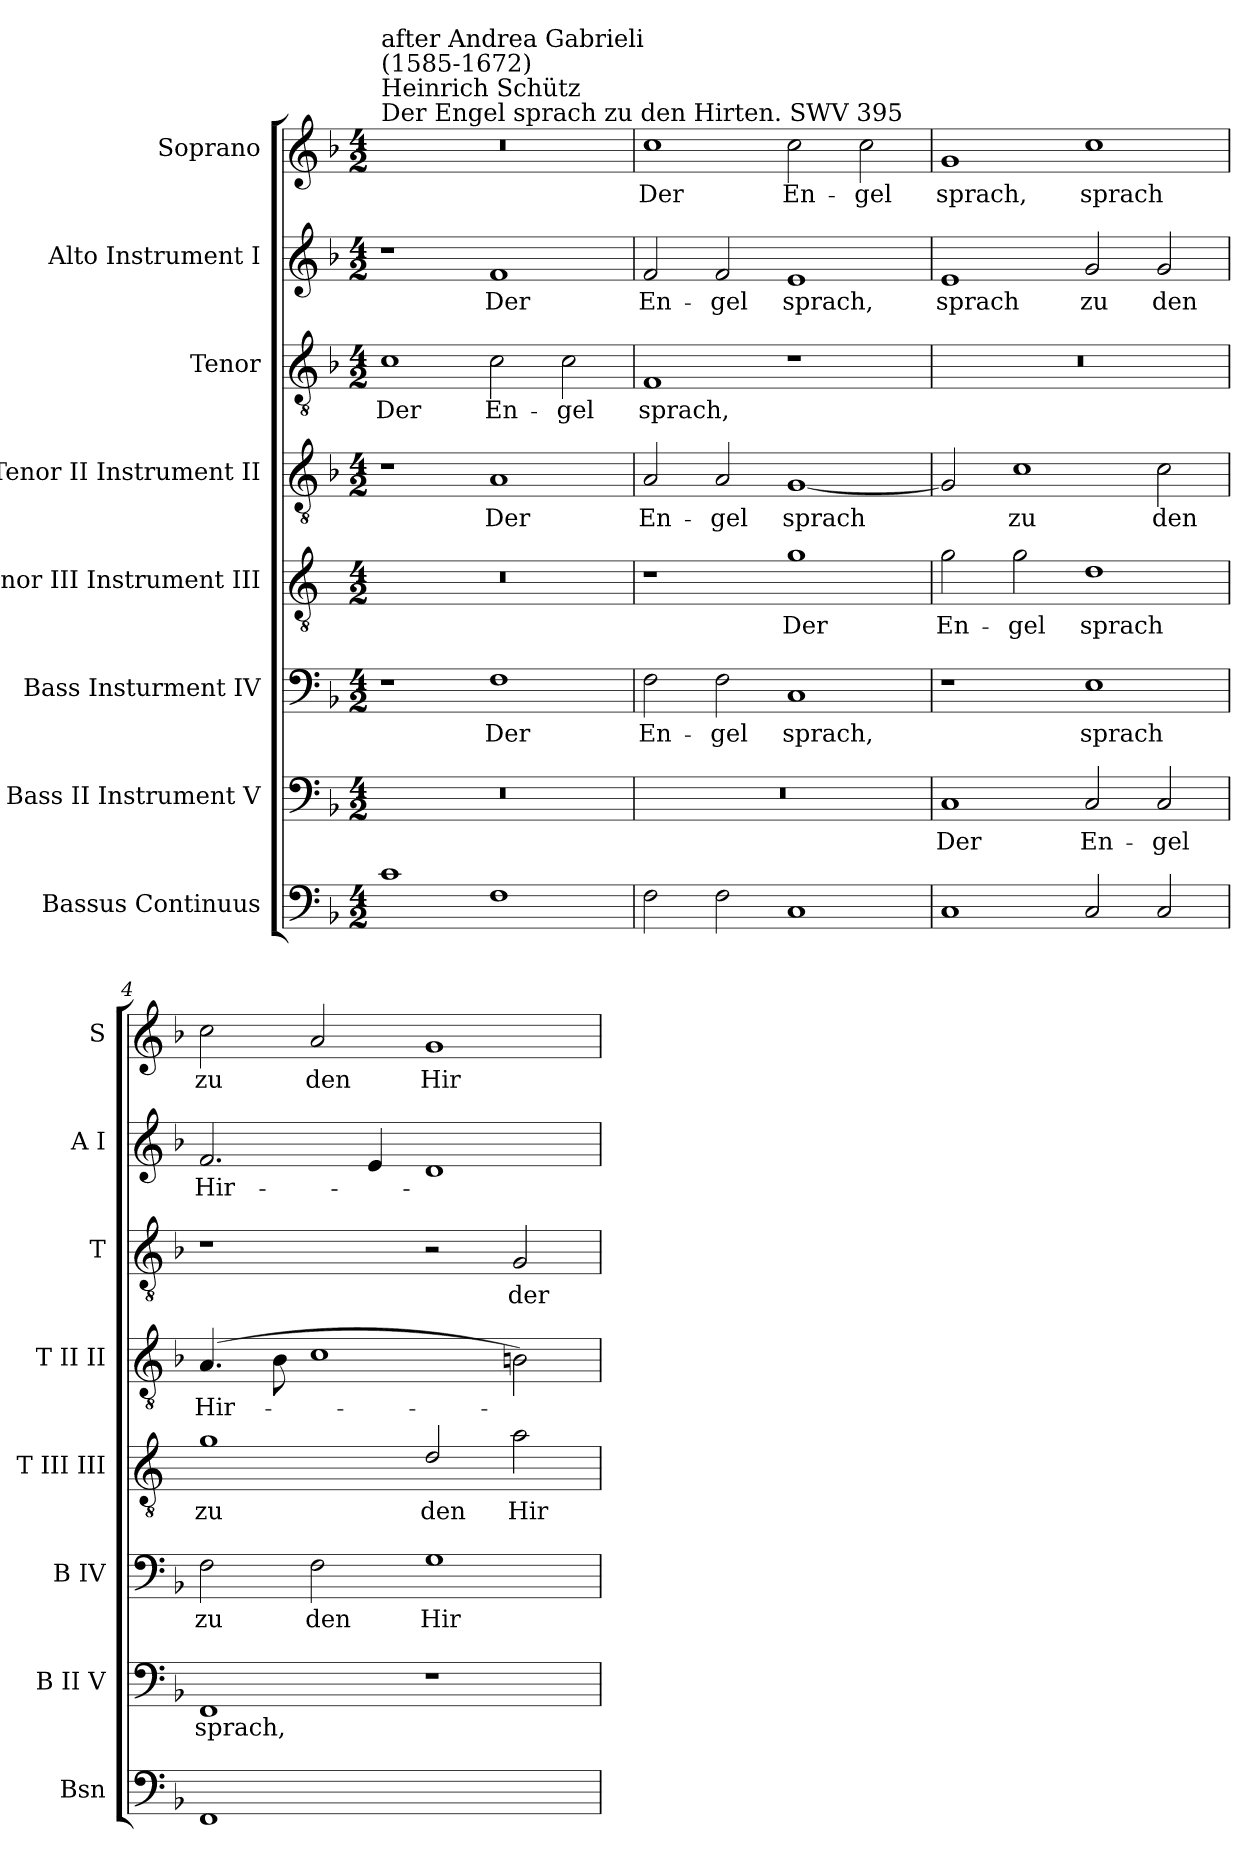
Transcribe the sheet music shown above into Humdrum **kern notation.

**kern	**text	**kern	**text	**kern	**text	**kern	**text	**kern	**text	**kern	**text	**kern	**text	**kern	**text
*part8	*part8	*part7	*part7	*part6	*part6	*part5	*part5	*part4	*part4	*part3	*part3	*part2	*part2	*part1	*part1
*staff8	*staff8	*staff7	*staff7	*staff6	*staff6	*staff5	*staff5	*staff4	*staff4	*staff3	*staff3	*staff2	*staff2	*staff1	*staff1
*I"Bassus Continuus	*	*I"Bass II Instrument V	*	*I"Bass Insturment IV	*	*I"Tenor III Instrument III	*	*I"Tenor II Instrument II	*	*I"Tenor	*	*I"Alto Instrument I	*	*I"Soprano	*
*I'Bsn	*	*I'B II V	*	*I'B IV	*	*I'T III III	*	*I'T II II	*	*I'T	*	*I'A I	*	*I'S	*
*clefF4	*	*clefF4	*	*clefF4	*	*clefGv2	*	*clefGv2	*	*clefGv2	*	*clefG2	*	*clefG2	*
*	*	*	*	*	*	*ITrd4c7	*	*	*	*	*	*	*	*	*
*k[b-]	*	*k[b-]	*	*k[b-]	*	*k[b-]	*	*k[b-]	*	*k[b-]	*	*k[b-]	*	*k[b-]	*
*F:	*	*F:	*	*F:	*	*F:	*	*F:	*	*F:	*	*F:	*	*F:	*
*M4/2	*	*M4/2	*	*M4/2	*	*M4/2	*	*M4/2	*	*M4/2	*	*M4/2	*	*M4/2	*
*MM140	*	*MM140	*	*MM140	*	*MM140	*	*MM140	*	*MM140	*	*MM140	*	*MM140	*
=1	=1	=1	=1	=1	=1	=1	=1	=1	=1	=1	=1	=1	=1	=1	=1
!	!	!	!	!	!	!	!	!	!	!	!	!	!	!LO:TX:a:t=Der Engel sprach zu den Hirten. SWV 395	!
!	!	!	!	!	!	!	!	!	!	!	!	!	!	!LO:TX:a:t=Heinrich Schütz	!
!	!	!	!	!	!	!	!	!	!	!	!	!	!	!LO:TX:a:t=(1585-1672)	!
!	!	!	!	!	!	!	!	!	!	!	!	!	!	!LO:TX:a:t=after Andrea Gabrieli	!
!	!	!	!	!	!	!	!	!	!	!	!LO:LY:b	!	!	!	!
1c	.	0r	.	1r	.	0r	.	1r	.	1c	Der	1r	.	0r	.
!	!	!	!	!	!LO:LY:b	!	!	!	!LO:LY:b	!	!LO:LY:b	!	!LO:LY:b	!	!
1F	.	.	.	1F	Der	.	.	1A	Der	2c\	En-	1f	Der	.	.
!	!	!	!	!	!	!	!	!	!	!	!LO:LY:b	!	!	!	!
.	.	.	.	.	.	.	.	.	.	2c\	-gel	.	.	.	.
=2	=2	=2	=2	=2	=2	=2	=2	=2	=2	=2	=2	=2	=2	=2	=2
!	!	!	!	!	!LO:LY:b	!	!	!	!LO:LY:b	!	!LO:LY:b	!	!LO:LY:b	!	!LO:LY:b
2F\	.	0r	.	2F\	En-	1r	.	2A/	En-	1F	sprach,	2f/	En-	1cc	Der
!	!	!	!	!	!LO:LY:b	!	!	!	!LO:LY:b	!	!	!	!LO:LY:b	!	!
2F\	.	.	.	2F\	-gel	.	.	2A/	-gel	.	.	2f/	-gel	.	.
!	!	!	!	!	!LO:LY:b	!	!LO:LY:b	!	!LO:LY:b	!	!	!	!LO:LY:b	!	!LO:LY:b
1C	.	.	.	1C	sprach,	1c	Der	[1G	sprach	1r	.	1e	sprach,	2cc\	En-
!	!	!	!	!	!	!	!	!	!	!	!	!	!	!	!LO:LY:b
.	.	.	.	.	.	.	.	.	.	.	.	.	.	2cc\	-gel
=3	=3	=3	=3	=3	=3	=3	=3	=3	=3	=3	=3	=3	=3	=3	=3
!	!	!	!LO:LY:b	!	!	!	!LO:LY:b	!	!	!	!	!	!LO:LY:b	!	!LO:LY:b
1C	.	1C	Der	1r	.	2c\	En-	2G/]	.	0r	.	1e	sprach	1g	sprach,
!	!	!	!	!	!	!	!LO:LY:b	!	!LO:LY:b	!	!	!	!	!	!
.	.	.	.	.	.	2c\	-gel	1c	zu	.	.	.	.	.	.
!	!	!	!LO:LY:b	!	!LO:LY:b	!	!LO:LY:b	!	!	!	!	!	!LO:LY:b	!	!LO:LY:b
2C/	.	2C/	En-	1E	sprach	1G	sprach	.	.	.	.	2g/	zu	1cc	sprach
!	!	!	!LO:LY:b	!	!	!	!	!	!LO:LY:b	!	!	!	!LO:LY:b	!	!
2C/	.	2C/	-gel	.	.	.	.	2c\	den	.	.	2g/	den	.	.
=4	=4	=4	=4	=4	=4	=4	=4	=4	=4	=4	=4	=4	=4	=4	=4
!	!	!	!LO:LY:b	!	!LO:LY:b	!	!LO:LY:b	!	!LO:LY:b	!	!	!	!LO:LY:b	!	!LO:LY:b
1FF	.	1FF	sprach,	2F\	zu	1c	zu	(>4.A/	Hir-	1r	.	2.f/	Hir-	2cc\	zu
.	.	.	.	.	.	.	.	8B-\	.	.	.	.	.	.	.
!	!	!	!	!	!LO:LY:b	!	!	!	!	!	!	!	!	!	!LO:LY:b
.	.	.	.	2F\	den	.	.	1c	.	.	.	.	.	2a/	den
.	.	.	.	.	.	.	.	.	.	.	.	4e/	.	.	.
!	!LO:LY:b	!	!	!	!LO:LY:b	!	!LO:LY:b	!	!	!	!	!	!	!	!LO:LY:b
[2G\yy	4	1r	.	1G	Hir-	2G/	den	.	.	2r	.	1d	.	1g	Hir-
!	!	!	!	!	!	!	!LO:LY:b	!	!	!	!LO:LY:b	!	!	!	!
2G\yy]	.	.	.	.	.	2d\	Hir-	2Bn\)	.	2G/	der	.	.	.	.
=	=	=	=	=	=	=	=	=	=	=	=	=	=	=	=
*-	*-	*-	*-	*-	*-	*-	*-	*-	*-	*-	*-	*-	*-	*-	*-
